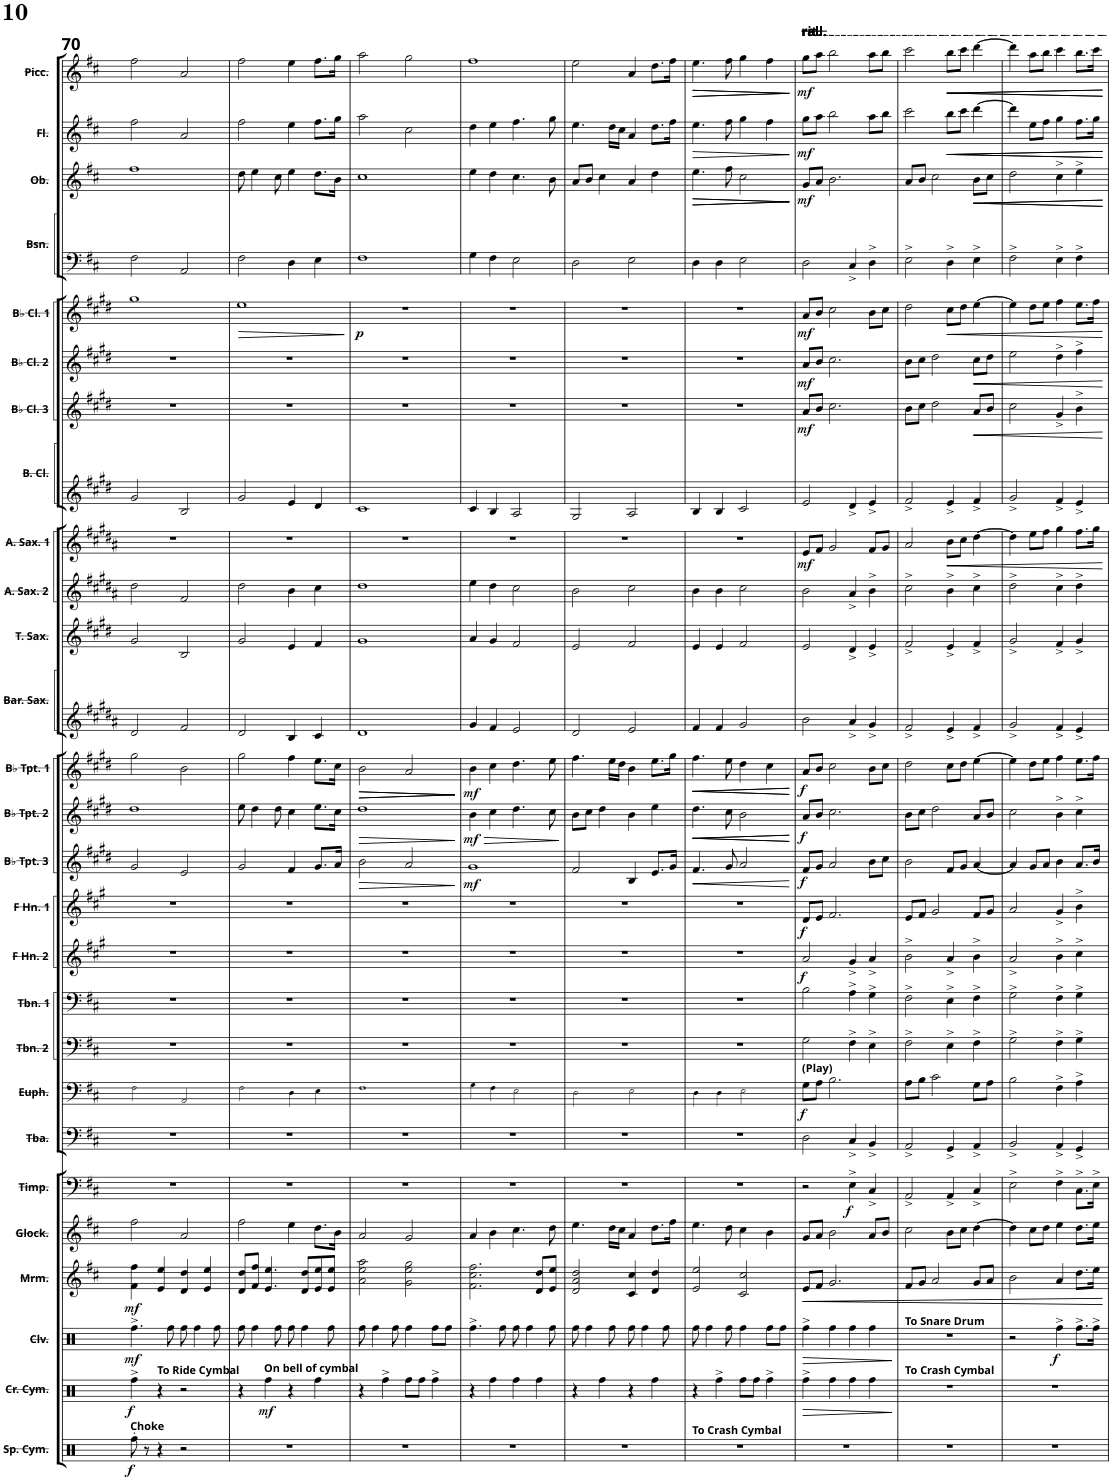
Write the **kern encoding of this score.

**kern	**dynam	**kern	**dynam	**kern	**dynam	**kern	**dynam	**kern	**kern	**dynam	**kern	**kern	**dynam	**kern	**kern	**kern	**dynam	**kern	**dynam	**kern	**dynam	**kern	**dynam	**kern	**dynam	**kern	**kern	**kern	**kern	**kern	**dynam	**kern	**kern	**kern	**dynam	**kern	**dynam	**kern	**dynam	**kern	**kern	**kern	**dynam	**kern	**dynam	**kern	**dynam
*part27	*part27	*part26	*part26	*part25	*part25	*part24	*part24	*part23	*part22	*part22	*part21	*part20	*part20	*part19	*part18	*part17	*part17	*part16	*part16	*part15	*part15	*part14	*part14	*part13	*part13	*part12	*part12	*part11	*part10	*part9	*part9	*part8	*part8	*part7	*part7	*part6	*part6	*part5	*part5	*part4	*part4	*part3	*part3	*part2	*part2	*part1	*part1
*staff30	*staff30	*staff29	*staff29	*staff28	*staff28	*staff27	*staff27	*staff26	*staff25	*staff25	*staff24	*staff23	*staff23	*staff22	*staff21	*staff20	*staff20	*staff19	*staff19	*staff18	*staff18	*staff17	*staff17	*staff16	*staff16	*staff15	*staff14	*staff13	*staff12	*staff11	*staff11	*staff10	*staff9	*staff8	*staff8	*staff7	*staff7	*staff6	*staff6	*staff5	*staff4	*staff3	*staff3	*staff2	*staff2	*staff1	*staff1
*I"Percussion 2	*	*I"Percussion 1	*	*I"Snare Drum	*	*I"Marimba	*	*I"Glockenspiel	*I"Timpani	*	*I"Tuba	*I"Euphonium	*	*I"Trombone 2	*I"Trombone 1	*I"F Horn 2	*	*I"F Horn 1	*	*I"Bb Trumpet 3	*	*I"Bb Trumpet 2	*	*I"Bb Trumpet 1	*	*I"Baritone Saxophone	*	*I"Tenor Saxophone	*I"Alto Saxophone 2	*I"Alto Saxophone 1	*	*I"Bass Clarinet	*	*I"Bb Clarinet 3	*	*I"Bb Clarinet 2	*	*I"Bb Clarinet 1	*	*I"Bassoon	*	*I"Oboe	*	*I"Flute	*	*I"Piccolo	*
*I'Perc. 2	*	*I'Perc. 1	*	*I'SD	*	*I'Mrm.	*	*I'Glk.	*I'Timp.	*	*I'Tba.	*I'Euph.	*	*I'Tbn. 2	*I'Tbn. 1	*I'F Hn. 2	*	*I'F Hn. 1	*	*I'Bb Tpt. 3	*	*I'Bb Tpt. 2	*	*I'Bb Tpt. 1	*	*I'Bar. Sax.	*	*I'T. Sax.	*I'A. Sax. 2	*I'A. Sax. 1	*	*I'B. Cl.	*	*I'Bb Cl. 3	*	*I'Bb Cl. 2	*	*I'Bb Cl. 1	*	*I'Bsn.	*	*I'Ob.	*	*I'Fl.	*	*I'Picc.	*
!!LO:PB:g=z
*clefX	*	*clefX	*	*clefX	*	*clefG2	*	*clefG2	*clefF4	*	*clefF4	*clefF4	*	*clefF4	*clefF4	*clefG2	*	*clefG2	*	*clefG2	*	*clefG2	*	*clefG2	*	*clefG2	*clefG2	*clefG2	*clefG2	*clefG2	*	*clefG2	*clefG2	*clefG2	*	*clefG2	*	*clefG2	*	*clefF4	*clefF4	*clefG2	*	*clefG2	*	*clefG2	*
*	*	*	*	*	*	*	*	*Trd-14c-24	*	*	*	*	*	*	*	*Trd4c7	*	*Trd4c7	*	*Trd1c2	*	*Trd1c2	*	*Trd1c2	*	*Trd12c21	*Trd12c21	*Trd8c14	*Trd5c9	*Trd5c9	*	*Trd8c14	*Trd8c14	*Trd1c2	*	*Trd1c2	*	*Trd1c2	*	*	*	*	*	*	*	*Trd-7c-12	*
*k[]	*	*k[]	*	*k[b-e-a-d-g-]	*	*k[f#c#]	*	*k[f#c#]	*k[f#c#]	*	*k[f#c#]	*k[f#c#]	*	*k[f#c#]	*k[f#c#]	*k[f#c#g#]	*	*k[f#c#g#]	*	*k[f#c#g#d#]	*	*k[f#c#g#d#]	*	*k[f#c#g#d#]	*	*k[f#c#g#d#a#]	*k[f#c#g#d#a#]	*k[f#c#g#d#]	*k[f#c#g#d#a#]	*k[f#c#g#d#a#]	*	*k[f#c#g#d#]	*k[f#c#g#d#]	*k[f#c#g#d#]	*	*k[f#c#g#d#]	*	*k[f#c#g#d#]	*	*k[f#c#]	*k[f#c#]	*k[f#c#]	*	*k[f#c#]	*	*k[f#c#]	*
*M4/4	*	*M4/4	*	*M4/4	*	*M4/4	*	*M4/4	*M4/4	*	*M4/4	*M4/4	*	*M4/4	*M4/4	*M4/4	*	*M4/4	*	*M4/4	*	*M4/4	*	*M4/4	*	*M4/4	*M4/4	*M4/4	*M4/4	*M4/4	*	*M4/4	*M4/4	*M4/4	*	*M4/4	*	*M4/4	*	*M4/4	*M4/4	*M4/4	*	*M4/4	*	*M4/4	*
=70	=70	=70	=70	=70	=70	=70	=70	=70	=70	=70	=70	=70	=70	=70	=70	=70	=70	=70	=70	=70	=70	=70	=70	=70	=70	=70	=70	=70	=70	=70	=70	=70	=70	=70	=70	=70	=70	=70	=70	=70	=70	=70	=70	=70	=70	=70	=70
!LO:TX:a:B:t=Choke	!	!	!	!	!	!	!	!	!	!	!	!	!	!	!	!	!	!	!	!	!	!	!	!	!	!	!	!	!	!	!	!	!	!	!	!	!	!	!	!	!	!	!	!	!	!	!
!	!LO:DY:b	!	!LO:DY:b	!	!LO:DY:b	!	!LO:DY:b	!	!	!	!	!	!	!	!	!	!	!	!	!	!	!	!	!	!	!	!	!	!	!	!	!	!	!	!	!	!	!	!	!	!	!	!	!	!	!	!
8Rff'\	f	4Rff^\	f	4.Rff^\	mf	4f#\ 4ff#\	mf	2ff#\	1r	.	1r	2F#\	.	1r	1r	1r	.	1r	.	2g#/	.	1dd#	.	2gg#\	.	2d#/	1r	2g#/	2dd#\	1r	.	2g#/	1r	1r	.	1r	.	1gg#	.	2F#\	1r	1ff#	.	2ff#\	.	2ff#\	.
8r	.	.	.	.	.	.	.	.	.	.	.	.	.	.	.	.	.	.	.	.	.	.	.	.	.	.	.	.	.	.	.	.	.	.	.	.	.	.	.	.	.	.	.	.	.	.	.
!	!	!LO:TX:a:B:t=To Ride Cymbal	!	!	!	!	!	!	!	!	!	!	!	!	!	!	!	!	!	!	!	!	!	!	!	!	!	!	!	!	!	!	!	!	!	!	!	!	!	!	!	!	!	!	!	!	!
4r	.	4r	.	.	.	4e/ 4ee/	.	.	.	.	.	.	.	.	.	.	.	.	.	.	.	.	.	.	.	.	.	.	.	.	.	.	.	.	.	.	.	.	.	.	.	.	.	.	.	.	.
.	.	.	.	8Rff\	.	.	.	.	.	.	.	.	.	.	.	.	.	.	.	.	.	.	.	.	.	.	.	.	.	.	.	.	.	.	.	.	.	.	.	.	.	.	.	.	.	.	.
2r	.	2r	.	8Rff\	.	4d/ 4dd/	.	2a/	.	.	.	2AA/	.	.	.	.	.	.	.	2e/	.	.	.	2b\	.	2f#/	.	2B/	2f#/	.	.	2B/	.	.	.	.	.	.	.	2AA/	.	.	.	2a/	.	2a/	.
.	.	.	.	4Rff\	.	.	.	.	.	.	.	.	.	.	.	.	.	.	.	.	.	.	.	.	.	.	.	.	.	.	.	.	.	.	.	.	.	.	.	.	.	.	.	.	.	.	.
.	.	.	.	.	.	4e/ 4ee/	.	.	.	.	.	.	.	.	.	.	.	.	.	.	.	.	.	.	.	.	.	.	.	.	.	.	.	.	.	.	.	.	.	.	.	.	.	.	.	.	.
.	.	.	.	8Rff\	.	.	.	.	.	.	.	.	.	.	.	.	.	.	.	.	.	.	.	.	.	.	.	.	.	.	.	.	.	.	.	.	.	.	.	.	.	.	.	.	.	.	.
=71	=71	=71	=71	=71	=71	=71	=71	=71	=71	=71	=71	=71	=71	=71	=71	=71	=71	=71	=71	=71	=71	=71	=71	=71	=71	=71	=71	=71	=71	=71	=71	=71	=71	=71	=71	=71	=71	=71	=71	=71	=71	=71	=71	=71	=71	=71	=71
!	!	!	!	!	!	!	!	!	!	!	!	!	!	!	!	!	!	!	!	!	!	!	!	!	!	!	!	!	!	!	!	!	!	!	!	!	!	!	!LO:HP:b	!	!	!	!	!	!	!	!
1r	.	4r	.	8Rff\	.	8d/ 8dd/L	.	2ff#\	1r	.	1r	2F#\	.	1r	1r	1r	.	1r	.	2g#/	.	8ee\	.	2gg#\	.	2d#/	1r	2g#/	2dd#\	1r	.	2g#/	1r	1r	.	1r	.	1ee	>	2F#\	1r	8dd\	.	2ff#\	.	2ff#\	.
.	.	.	.	4Rff\	.	8f#/ 8ff#/J	.	.	.	.	.	.	.	.	.	.	.	.	.	.	.	4dd#\	.	.	.	.	.	.	.	.	.	.	.	.	.	.	.	.	.	.	.	4ee\	.	.	.	.	.
!	!	!LO:TX:a:B:t=On bell of cymbal	!	!	!	!	!	!	!	!	!	!	!	!	!	!	!	!	!	!	!	!	!	!	!	!	!	!	!	!	!	!	!	!	!	!	!	!	!	!	!	!	!	!	!	!	!
!	!	!	!LO:DY:b	!	!	!	!	!	!	!	!	!	!	!	!	!	!	!	!	!	!	!	!	!	!	!	!	!	!	!	!	!	!	!	!	!	!	!	!	!	!	!	!	!	!	!	!
.	.	4Rff\	mf	.	.	4.e/ 4.ee/	.	.	.	.	.	.	.	.	.	.	.	.	.	.	.	.	.	.	.	.	.	.	.	.	.	.	.	.	.	.	.	.	.	.	.	.	.	.	.	.	.
.	.	.	.	8Rff\	.	.	.	.	.	.	.	.	.	.	.	.	.	.	.	.	.	8dd#\	.	.	.	.	.	.	.	.	.	.	.	.	.	.	.	.	.	.	.	8cc#\	.	.	.	.	.
.	.	4r	.	8Rff\	.	.	.	4ee\	.	.	.	4D\	.	.	.	.	.	.	.	4f#/	.	4cc#\	.	4ff#\	.	4B/	.	4e/	4b\	.	.	4e/	.	.	.	.	.	.	.	4D\	.	4ee\	.	4ee\	.	4ee\	.
.	.	.	.	4Rff\	.	8d/ 8dd/L	.	.	.	.	.	.	.	.	.	.	.	.	.	.	.	.	.	.	.	.	.	.	.	.	.	.	.	.	.	.	.	.	.	.	.	.	.	.	.	.	.
.	.	4Rff\	.	.	.	8e/ 8ee/	.	8.dd\L	.	.	.	4E\	.	.	.	.	.	.	.	8.g#/L	.	8.ee\L	.	8.ee\L	.	4c#/	.	4f#/	4cc#\	.	.	4d#/	.	.	.	.	.	.	.	4E\	.	8.dd\L	.	8.ff#\L	.	8.ff#\L	.
.	.	.	.	8Rff\	.	8e/ 8ee/J	.	.	.	.	.	.	.	.	.	.	.	.	.	.	.	.	.	.	.	.	.	.	.	.	.	.	.	.	.	.	.	.	.	.	.	.	.	.	.	.	.
.	.	.	.	.	.	.	.	16b\Jk	.	.	.	.	.	.	.	.	.	.	.	16a/Jk	.	16cc#\Jk	.	16cc#\Jk	.	.	.	.	.	.	.	.	.	.	.	.	.	.	.	.	.	16b\Jk	.	16gg\Jk	.	16gg\Jk	.
.	.	.	.	.	.	.	.	.	.	.	.	.	.	.	.	.	.	.	.	.	.	.	.	.	.	.	.	.	.	.	.	.	.	.	.	.	.	.	]	.	.	.	.	.	.	.	.
=72	=72	=72	=72	=72	=72	=72	=72	=72	=72	=72	=72	=72	=72	=72	=72	=72	=72	=72	=72	=72	=72	=72	=72	=72	=72	=72	=72	=72	=72	=72	=72	=72	=72	=72	=72	=72	=72	=72	=72	=72	=72	=72	=72	=72	=72	=72	=72
!	!	!	!	!	!	!	!	!	!	!	!	!	!	!	!	!	!	!	!	!	!LO:HP:b	!	!LO:HP:b	!	!LO:HP:b	!	!	!	!	!	!	!	!	!	!	!	!	!	!LO:DY:b	!	!	!	!	!	!	!	!
1r	.	4r	.	8Rff\	.	2a\ 2ee\ 2aa\	.	2a/	1r	.	1r	1F#	.	1r	1r	1r	.	1r	.	2b\	>	1dd#	>	2b\	>	1d#	1r	1g#	1dd#	1r	.	1c#	1r	1r	.	1r	.	1r	p	1F#	1r	1cc#	.	2aa\	.	2aa\	.
.	.	.	.	4Rff\	.	.	.	.	.	.	.	.	.	.	.	.	.	.	.	.	.	.	.	.	.	.	.	.	.	.	.	.	.	.	.	.	.	.	.	.	.	.	.	.	.	.	.
.	.	4Rff^\	.	.	.	.	.	.	.	.	.	.	.	.	.	.	.	.	.	.	.	.	.	.	.	.	.	.	.	.	.	.	.	.	.	.	.	.	.	.	.	.	.	.	.	.	.
.	.	.	.	8Rff\	.	.	.	.	.	.	.	.	.	.	.	.	.	.	.	.	.	.	.	.	.	.	.	.	.	.	.	.	.	.	.	.	.	.	.	.	.	.	.	.	.	.	.
!	!	!	!	!	!	!	!	!	!	!	!	!	!	!	!	!	!	!	!	!	!	!	!	!	!LO:HP:b	!	!	!	!	!	!	!	!	!	!	!	!	!	!	!	!	!	!	!	!	!	!
.	.	8Rff\L	.	4Rff\	.	2g\ 2ee\ 2gg\	.	2g/	.	.	.	.	.	.	.	.	.	.	.	2a/	.	.	.	2a/	>	.	.	.	.	.	.	.	.	.	.	.	.	.	.	.	.	.	.	2cc#\	.	2gg\	.
.	.	8Rff\J	.	.	.	.	.	.	.	.	.	.	.	.	.	.	.	.	.	.	.	.	.	.	.	.	.	.	.	.	.	.	.	.	.	.	.	.	.	.	.	.	.	.	.	.	.
.	.	4Rff^\	.	8Rff\L	.	.	.	.	.	.	.	.	.	.	.	.	.	.	.	.	.	.	.	.	.	.	.	.	.	.	.	.	.	.	.	.	.	.	.	.	.	.	.	.	.	.	.
.	.	.	.	8Rff\J	.	.	.	.	.	.	.	.	.	.	.	.	.	.	.	.	.	.	.	.	.	.	.	.	.	.	.	.	.	.	.	.	.	.	.	.	.	.	.	.	.	.	.
.	.	.	.	.	.	.	.	.	.	.	.	.	.	.	.	.	.	.	.	.	]	.	]	.	] ]	.	.	.	.	.	.	.	.	.	.	.	.	.	.	.	.	.	.	.	.	.	.
=73	=73	=73	=73	=73	=73	=73	=73	=73	=73	=73	=73	=73	=73	=73	=73	=73	=73	=73	=73	=73	=73	=73	=73	=73	=73	=73	=73	=73	=73	=73	=73	=73	=73	=73	=73	=73	=73	=73	=73	=73	=73	=73	=73	=73	=73	=73	=73
!	!	!	!	!	!	!	!	!	!	!	!	!	!	!	!	!	!	!	!	!	!LO:DY:b	!	!LO:HP:b	!	!	!	!	!	!	!	!	!	!	!	!	!	!	!	!	!	!	!	!	!	!	!	!
!	!	!	!	!	!	!	!	!	!	!	!	!	!	!	!	!	!	!	!	!	!	!	!LO:DY:n=1:b	!	!LO:DY:b	!	!	!	!	!	!	!	!	!	!	!	!	!	!	!	!	!	!	!	!	!	!
1r	.	4r	.	4.Rff^\	.	2.f#\ 2.cc#\ 2.ff#\	.	4a/	1r	.	1r	4G\	.	1r	1r	1r	.	1r	.	1g#	mf	4b\	> mf	4b\	mf	4g#/	1r	4a/	4ee\	1r	.	4c#/	1r	1r	.	1r	.	1r	.	4G\	1r	4ee\	.	4dd\	.	1ff#	.
.	.	4Rff\	.	.	.	.	.	4b\	.	.	.	4F#\	.	.	.	.	.	.	.	.	.	4cc#\	.	4cc#\	.	4f#/	.	4g#/	4dd#\	.	.	4B/	.	.	.	.	.	.	.	4F#\	.	4dd\	.	4ee\	.	.	.
.	.	.	.	8Rff\	.	.	.	.	.	.	.	.	.	.	.	.	.	.	.	.	.	.	.	.	.	.	.	.	.	.	.	.	.	.	.	.	.	.	.	.	.	.	.	.	.	.	.
.	.	4Rff\	.	8Rff\	.	.	.	4.cc#\	.	.	.	2E\	.	.	.	.	.	.	.	.	.	4.dd#\	.	4.dd#\	.	2e/	.	2f#/	2cc#\	.	.	2A/	.	.	.	.	.	.	.	2E\	.	4.cc#\	.	4.ff#\	.	.	.
.	.	.	.	4Rff\	.	.	.	.	.	.	.	.	.	.	.	.	.	.	.	.	.	.	.	.	.	.	.	.	.	.	.	.	.	.	.	.	.	.	.	.	.	.	.	.	.	.	.
.	.	4Rff\	.	.	.	8d/ 8dd/L	.	.	.	.	.	.	.	.	.	.	.	.	.	.	.	.	.	.	.	.	.	.	.	.	.	.	.	.	.	.	.	.	.	.	.	.	.	.	.	.	.
.	.	.	.	8Rff\	.	8e/ 8ee/J	.	8dd\	.	.	.	.	.	.	.	.	.	.	.	.	.	8cc#\	.	8ee\	.	.	.	.	.	.	.	.	.	.	.	.	.	.	.	.	.	8b\	.	8gg\	.	.	.
.	.	.	.	.	.	.	.	.	.	.	.	.	.	.	.	.	.	.	.	.	.	.	]	.	.	.	.	.	.	.	.	.	.	.	.	.	.	.	.	.	.	.	.	.	.	.	.
=74	=74	=74	=74	=74	=74	=74	=74	=74	=74	=74	=74	=74	=74	=74	=74	=74	=74	=74	=74	=74	=74	=74	=74	=74	=74	=74	=74	=74	=74	=74	=74	=74	=74	=74	=74	=74	=74	=74	=74	=74	=74	=74	=74	=74	=74	=74	=74
1r	.	4r	.	8Rff\	.	2d/ 2a/ 2dd/	.	4.ee\	1r	.	1r	2D\	.	1r	1r	1r	.	1r	.	2f#/	.	8b\L	.	4.ff#\	.	2d#/	1r	2e/	2b\	1r	.	2G#/	1r	1r	.	1r	.	1r	.	2D\	1r	8a/L	.	4.ee\	.	2ee\	.
.	.	.	.	4Rff\	.	.	.	.	.	.	.	.	.	.	.	.	.	.	.	.	.	8cc#\J	.	.	.	.	.	.	.	.	.	.	.	.	.	.	.	.	.	.	.	8b/J	.	.	.	.	.
.	.	4Rff\	.	.	.	.	.	.	.	.	.	.	.	.	.	.	.	.	.	.	.	4dd#\	.	.	.	.	.	.	.	.	.	.	.	.	.	.	.	.	.	.	.	4cc#\	.	.	.	.	.
.	.	.	.	8Rff\	.	.	.	16dd\LL	.	.	.	.	.	.	.	.	.	.	.	.	.	.	.	16ee\LL	.	.	.	.	.	.	.	.	.	.	.	.	.	.	.	.	.	.	.	16dd\LL	.	.	.
.	.	.	.	.	.	.	.	16cc#\JJ	.	.	.	.	.	.	.	.	.	.	.	.	.	.	.	16dd#\JJ	.	.	.	.	.	.	.	.	.	.	.	.	.	.	.	.	.	.	.	16cc#\JJ	.	.	.
.	.	4r	.	8Rff\	.	4c#/ 4cc#/	.	4a/	.	.	.	2E\	.	.	.	.	.	.	.	4B/	.	4b\	.	4b\	.	2e/	.	2f#/	2cc#\	.	.	2A/	.	.	.	.	.	.	.	2E\	.	4a/	.	4a/	.	4a/	.
.	.	.	.	4Rff\	.	.	.	.	.	.	.	.	.	.	.	.	.	.	.	.	.	.	.	.	.	.	.	.	.	.	.	.	.	.	.	.	.	.	.	.	.	.	.	.	.	.	.
.	.	4Rff\	.	.	.	4d/ 4dd/	.	8.dd\L	.	.	.	.	.	.	.	.	.	.	.	8.e/L	.	4ee\	.	8.ee\L	.	.	.	.	.	.	.	.	.	.	.	.	.	.	.	.	.	4dd\	.	8.dd\L	.	8.dd\L	.
.	.	.	.	8Rff\	.	.	.	.	.	.	.	.	.	.	.	.	.	.	.	.	.	.	.	.	.	.	.	.	.	.	.	.	.	.	.	.	.	.	.	.	.	.	.	.	.	.	.
.	.	.	.	.	.	.	.	16ff#\Jk	.	.	.	.	.	.	.	.	.	.	.	16g#/Jk	.	.	.	16gg#\Jk	.	.	.	.	.	.	.	.	.	.	.	.	.	.	.	.	.	.	.	16ff#\Jk	.	16ff#\Jk	.
=75	=75	=75	=75	=75	=75	=75	=75	=75	=75	=75	=75	=75	=75	=75	=75	=75	=75	=75	=75	=75	=75	=75	=75	=75	=75	=75	=75	=75	=75	=75	=75	=75	=75	=75	=75	=75	=75	=75	=75	=75	=75	=75	=75	=75	=75	=75	=75
!LO:TX:a:B:t=To Crash Cymbal	!	!	!	!	!	!	!	!	!	!	!	!	!	!	!	!	!	!	!	!	!	!	!	!	!	!	!	!	!	!	!	!	!	!	!	!	!	!	!	!	!	!	!	!	!	!	!
!	!	!	!	!	!	!	!	!	!	!	!	!	!	!	!	!	!	!	!	!	!LO:HP:b	!	!LO:HP:b	!	!LO:HP:b	!	!	!	!	!	!	!	!	!	!	!	!	!	!	!	!	!	!LO:HP:b	!	!LO:HP:b	!	!LO:HP:b
1r	.	4r	.	8Rff\	.	2e/ 2ee/	.	4.ee\	1r	.	1r	4D\	.	1r	1r	1r	.	1r	.	4.f#/	<	4.dd#\	<	4.ff#\	<	4f#/	1r	4e/	4b\	1r	.	4B/	1r	1r	.	1r	.	1r	.	4D\	1r	4.ee\	>	4.ee\	>	4.ee\	>
.	.	.	.	4Rff\	.	.	.	.	.	.	.	.	.	.	.	.	.	.	.	.	.	.	.	.	.	.	.	.	.	.	.	.	.	.	.	.	.	.	.	.	.	.	.	.	.	.	.
.	.	4Rff^\	.	.	.	.	.	.	.	.	.	4D\	.	.	.	.	.	.	.	.	.	.	.	.	.	4f#/	.	4e/	4b\	.	.	4B/	.	.	.	.	.	.	.	4D\	.	.	.	.	.	.	.
!	!	!	!	!	!	!	!	!	!	!	!	!	!	!	!	!	!	!	!	!	!	!	!LO:HP:b	!	!LO:HP:b	!	!	!	!	!	!	!	!	!	!	!	!	!	!	!	!	!	!LO:HP:b	!	!	!	!LO:HP:b
.	.	.	.	8Rff\	.	.	.	8dd\	.	.	.	.	.	.	.	.	.	.	.	8g#/	.	8cc#\	<	8ee\	<	.	.	.	.	.	.	.	.	.	.	.	.	.	.	.	.	8ff#\	>	8ff#\	.	8ff#\	>
.	.	8Rff\L	.	4Rff\	.	2c#/ 2cc#/	.	4cc#\	.	.	.	2E\	.	.	.	.	.	.	.	2a/	.	2b\	.	4dd#\	.	2g#/	.	2f#/	2cc#\	.	.	2c#/	.	.	.	.	.	.	.	2E\	.	2cc#\	.	4gg\	.	4gg\	.
.	.	8Rff\J	.	.	.	.	.	.	.	.	.	.	.	.	.	.	.	.	.	.	.	.	.	.	.	.	.	.	.	.	.	.	.	.	.	.	.	.	.	.	.	.	.	.	.	.	.
.	.	4Rff^\	.	8Rff\L	.	.	.	4b\	.	.	.	.	.	.	.	.	.	.	.	.	.	.	.	4cc#\	.	.	.	.	.	.	.	.	.	.	.	.	.	.	.	.	.	.	.	4ff#\	.	4ff#\	.
.	.	.	.	8Rff\J	.	.	.	.	.	.	.	.	.	.	.	.	.	.	.	.	.	.	.	.	.	.	.	.	.	.	.	.	.	.	.	.	.	.	.	.	.	.	.	.	.	.	.
.	.	.	.	.	.	.	.	.	.	.	.	.	.	.	.	.	.	.	.	.	[	.	[ [	.	[ [	.	.	.	.	.	.	.	.	.	.	.	.	.	.	.	.	.	] ]	.	]	.	] ]
=76	=76	=76	=76	=76	=76	=76	=76	=76	=76	=76	=76	=76	=76	=76	=76	=76	=76	=76	=76	=76	=76	=76	=76	=76	=76	=76	=76	=76	=76	=76	=76	=76	=76	=76	=76	=76	=76	=76	=76	=76	=76	=76	=76	=76	=76	=76	=76
!	!	!	!	!	!	!	!	!	!	!	!	!	!	!	!	!	!	!	!	!	!	!	!	!	!	!	!	!	!	!	!	!	!	!	!	!	!	!	!	!	!	!	!	!	!	!LO:TX:a:t=rall.	!
!	!	!	!	!	!	!	!	!	!	!	!	!	!	!	!	!	!	!	!	!	!	!	!	!	!	!	!	!	!	!	!	!	!	!	!	!	!	!	!	!	!	!	!	!	!	!LO:TX:a:t=rall.	!
!	!	!	!	!	!	!	!	!	!	!	!	!	!	!	!	!	!	!	!	!	!	!	!	!	!	!	!	!	!	!	!	!	!	!	!	!	!	!	!	!	!	!	!	!	!	!LO:TX:a:t=rit.	!
!	!	!	!	!	!	!	!	!	!	!	!	!LO:TX:a:B:t=(Play)	!	!	!	!	!	!	!	!	!	!	!	!	!	!	!	!	!	!	!	!	!	!	!	!	!	!	!	!	!	!	!	!	!	!	!
!	!	!	!LO:HP:b	!	!LO:HP:b	!	!LO:HP:b	!	!	!	!	!	!LO:DY:b	!	!	!	!LO:DY:b	!	!LO:DY:b	!	!LO:DY:b	!	!LO:DY:b	!	!LO:DY:b	!	!	!	!	!	!LO:DY:b	!	!	!	!LO:DY:b	!	!LO:DY:b	!	!LO:DY:b	!	!	!	!LO:DY:b	!	!LO:DY:b	!	!LO:DY:b
1r	.	4Rff^\	>	4Rff^\	>	8e/L	<	8g/L	2r	.	2D\	8G\L	f	2G\	2B\	2a/	f	8d/L	f	8f#/L	f	8a/L	f	8a/L	f	2b\	1r	2e/	2b\	8e/L	mf	2e/	1r	8a/L	mf	8a/L	mf	8a/L	mf	2D\	1r	8g/L	mf	8gg\L	mf	8gg\L	mf
.	.	.	.	.	.	8f#/J	.	8a/J	.	.	.	8A\J	.	.	.	.	.	8e/J	.	8g#/J	.	8b/J	.	8b/J	.	.	.	.	.	8f#/J	.	.	.	8b/J	.	8b/J	.	8b/J	.	.	.	8a/J	.	8aa\J	.	8aa\J	.
.	.	4Rff\	.	4Rff\	.	2.g/	.	2b\	.	.	.	2.B\	.	.	.	.	.	2.f#/	.	2a/	.	2.cc#\	.	2cc#\	.	.	.	.	.	2g#/	.	.	.	2.cc#\	.	2.cc#\	.	2cc#\	.	.	.	2.b\	.	2bb\	.	2bb\	.
!	!	!	!	!	!	!	!	!	!	!LO:DY:b	!	!	!	!	!	!	!	!	!	!	!	!	!	!	!	!	!	!	!	!	!	!	!	!	!	!	!	!	!	!	!	!	!	!	!	!	!
.	.	4Rff\	.	4Rff\	.	.	.	.	4E^\	f	4C#^/	.	.	4F#^\	4A^\	4g#^/	.	.	.	.	.	.	.	.	.	4a#^/	.	4d#^/	4a#^/	.	.	4d#^/	.	.	.	.	.	.	.	4C#^/	.	.	.	.	.	.	.
.	.	4Rff\	.	4Rff\	.	.	.	8a/L	4C#^/	.	4BB^/	.	.	4E^\	4G^\	4a^/	.	.	.	8b\L	.	.	.	8b\L	.	4g#^/	.	4e^/	4b^\	8f#/L	.	4e^/	.	.	.	.	.	8b\L	.	4D^\	.	.	.	8aa\L	.	8aa\L	.
.	.	.	.	.	.	.	.	8b/J	.	.	.	.	.	.	.	.	.	.	.	8cc#\J	.	.	.	8cc#\J	.	.	.	.	.	8g#/J	.	.	.	.	.	.	.	8cc#\J	.	.	.	.	.	8bb\J	.	8bb\J	.
.	.	.	]	.	]	.	.	.	.	.	.	.	.	.	.	.	.	.	.	.	.	.	.	.	.	.	.	.	.	.	.	.	.	.	.	.	.	.	.	.	.	.	.	.	.	.	.
=77	=77	=77	=77	=77	=77	=77	=77	=77	=77	=77	=77	=77	=77	=77	=77	=77	=77	=77	=77	=77	=77	=77	=77	=77	=77	=77	=77	=77	=77	=77	=77	=77	=77	=77	=77	=77	=77	=77	=77	=77	=77	=77	=77	=77	=77	=77	=77
!	!	!	!	!LO:TX:a:B:t=To Snare Drum	!	!	!	!	!	!	!	!	!	!	!	!	!	!	!	!	!	!	!	!	!	!	!	!	!	!	!	!	!	!	!	!	!	!	!	!	!	!	!	!	!	!	!
!	!	!LO:TX:a:B:t=To Crash Cymbal	!	!	!	!	!	!	!	!	!	!	!	!	!	!	!	!	!	!	!	!	!	!	!	!	!	!	!	!	!	!	!	!	!	!	!	!	!	!	!	!	!	!	!	!	!
1r	.	1r	.	1r	.	8f#/L	.	2cc#\	2AA^/	.	2AA^/	8A\L	.	2F#^\	2F#^\	2b^\	.	8e/L	.	2b\	.	8b\L	.	2dd#\	.	2f#^/	1r	2f#^/	2cc#^\	2a#/	.	2f#^/	1r	8b\L	.	8b\L	.	2dd#\	.	2E^\	1r	8a/L	.	2ccc#\	.	2ccc#\	.
.	.	.	.	.	.	8g/J	.	.	.	.	.	8B\J	.	.	.	.	.	8f#/J	.	.	.	8cc#\J	.	.	.	.	.	.	.	.	.	.	.	8cc#\J	.	8cc#\J	.	.	.	.	.	8b/J	.	.	.	.	.
.	.	.	.	.	.	2a/	.	.	.	.	.	2c#\	.	.	.	.	.	2g#/	.	.	.	2dd#\	.	.	.	.	.	.	.	.	.	.	.	2dd#\	.	2dd#\	.	.	.	.	.	2cc#\	.	.	.	.	.
!	!	!	!	!	!	!	!	!	!	!	!	!	!	!	!	!	!	!	!	!	!	!	!	!	!	!	!	!	!	!	!LO:HP:b	!	!	!	!	!	!	!	!LO:HP:b	!	!	!	!	!	!LO:HP:b	!	!LO:HP:b
.	.	.	.	.	.	.	.	8b\L	4AA^/	.	4GG^/	.	.	4E^\	4E^\	4a^/	.	.	.	8f#/L	.	.	.	8cc#\L	.	4e^/	.	4e^/	4b^\	8b\L	<	4e^/	.	.	.	.	.	8cc#\L	<	4D^\	.	.	.	8bb\L	<	8bb\L	<
!	!	!	!	!	!	!	!	!	!	!	!	!	!	!	!	!	!	!	!	!	!	!	!	!	!	!	!	!	!	!	!	!	!	!	!	!	!	!	!	!	!	!	!	!	!LO:HP:b	!	!LO:HP:b
.	.	.	.	.	.	.	.	8cc#\J	.	.	.	.	.	.	.	.	.	.	.	8g#/J	.	.	.	8dd#\J	.	.	.	.	.	8cc#\J	.	.	.	.	.	.	.	8dd#\J	.	.	.	.	.	8ccc#\J	<	8ccc#\J	<
!	!	!	!	!	!	!	!	!	!	!	!	!	!	!	!	!	!	!	!	!	!	!	!	!	!	!	!	!	!	!	!	!	!	!	!LO:HP:b	!	!LO:HP:b	!	!	!	!	!	!LO:HP:b	!	!	!	!
.	.	.	.	.	.	8g/L	.	[4dd\	4C#^/	.	4AA^/	8G\L	.	4F#^\	4F#^\	4b^\	.	8f#/L	.	[4a/	.	8a/L	.	[4ee\	.	4f#^/	.	4f#^/	4cc#^\	[4dd#\	.	4f#^/	.	8a/L	<	8cc#\L	<	[4ee\	.	4E^\	.	8b\L	<	[4ddd\	.	[4ddd\	.
!	!	!	!	!	!	!	!	!	!	!	!	!	!	!	!	!	!	!	!	!	!	!	!	!	!	!	!	!	!	!	!	!	!	!	!	!	!	!	!	!	!	!	!LO:HP:b	!	!	!	!
.	.	.	.	.	.	8a/J	.	.	.	.	.	8A\J	.	.	.	.	.	8g#/J	.	.	.	8b/J	.	.	.	.	.	.	.	.	.	.	.	8b/J	.	8dd#\J	.	.	.	.	.	8cc#\J	<	.	.	.	.
=78	=78	=78	=78	=78	=78	=78	=78	=78	=78	=78	=78	=78	=78	=78	=78	=78	=78	=78	=78	=78	=78	=78	=78	=78	=78	=78	=78	=78	=78	=78	=78	=78	=78	=78	=78	=78	=78	=78	=78	=78	=78	=78	=78	=78	=78	=78	=78
1r	.	1r	.	2r	.	2b\	.	4dd\]	2E^\	.	2BB^/	2B\	.	2G^\	2G^\	2a^/	.	2a/	.	4a/]	.	2cc#\	.	4ee\]	.	2g#^/	1r	2g#^/	2dd#^\	4dd#\]	.	2g#^/	1r	2cc#\	.	2ee\	.	4ee\]	.	2F#^\	1r	2dd\	.	4ddd\]	.	4ddd\]	.
.	.	.	.	.	.	.	.	8cc#\L	.	.	.	.	.	.	.	.	.	.	.	8g#/L	.	.	.	8dd#\L	.	.	.	.	.	8ee\L	.	.	.	.	.	.	.	8dd#\L	.	.	.	.	.	8ee\L	.	8aa\L	.
.	.	.	.	.	.	.	.	8dd\J	.	.	.	.	.	.	.	.	.	.	.	8a/J	.	.	.	8ee\J	.	.	.	.	.	8ff#\J	.	.	.	.	.	.	.	8ee\J	.	.	.	.	.	8ff#\J	.	8bb\J	.
!	!	!	!	!	!LO:DY:b	!	!	!	!	!	!	!	!	!	!	!	!	!	!	!	!	!	!	!	!	!	!	!	!	!	!	!	!	!	!	!	!	!	!	!	!	!	!	!	!	!	!
.	.	.	.	4Rff^\	f	4a/	.	4ee\	4F#^\	.	4AA^/	4F#^\	.	4F#^\	4F#^\	4b^\	.	4g#^/	.	4b\	.	4b^\	.	4ff#\	.	4f#^/	.	4f#^/	4cc#^\	4gg#\	.	4f#^/	.	4g#^/	.	4dd#^\	.	4ff#\	.	4E^\	.	4cc#^\	.	4gg\	.	4ccc#\	.
.	.	.	.	8.Rff^\L	.	8.dd\L	.	8.dd\L	8.C#^\L	.	4GG^/	4A^\	.	4G^\	4G^\	4cc#^\	.	4b^\	.	8.a/L	.	4cc#^\	.	8.ee\L	.	4e^/	.	4g#^/	4dd#^\	8.ff#\L	.	4e^/	.	4b^\	.	4ff#^\	.	8.ee\L	.	4F#^\	.	4ee^\	.	8.ff#\L	.	8.bb\L	.
.	.	.	.	16Rff^\Jk	.	16ee\Jk	.	16ee\Jk	16E^\Jk	.	.	.	.	.	.	.	.	.	.	16b/Jk	.	.	.	16ff#\Jk	.	.	.	.	.	16gg#\Jk	.	.	.	.	.	.	.	16ff#\Jk	.	.	.	.	.	16gg\Jk	.	16ccc#\Jk	.
.	.	.	.	.	.	.	[	.	.	.	.	.	.	.	.	.	.	.	.	.	.	.	.	.	.	.	.	.	.	.	[	.	.	.	[	.	[	.	[	.	.	.	[ [	.	[ [	.	[ [
=	=	=	=	=	=	=	=	=	=	=	=	=	=	=	=	=	=	=	=	=	=	=	=	=	=	=	=	=	=	=	=	=	=	=	=	=	=	=	=	=	=	=	=	=	=	=	=
*-	*-	*-	*-	*-	*-	*-	*-	*-	*-	*-	*-	*-	*-	*-	*-	*-	*-	*-	*-	*-	*-	*-	*-	*-	*-	*-	*-	*-	*-	*-	*-	*-	*-	*-	*-	*-	*-	*-	*-	*-	*-	*-	*-	*-	*-	*-	*-
